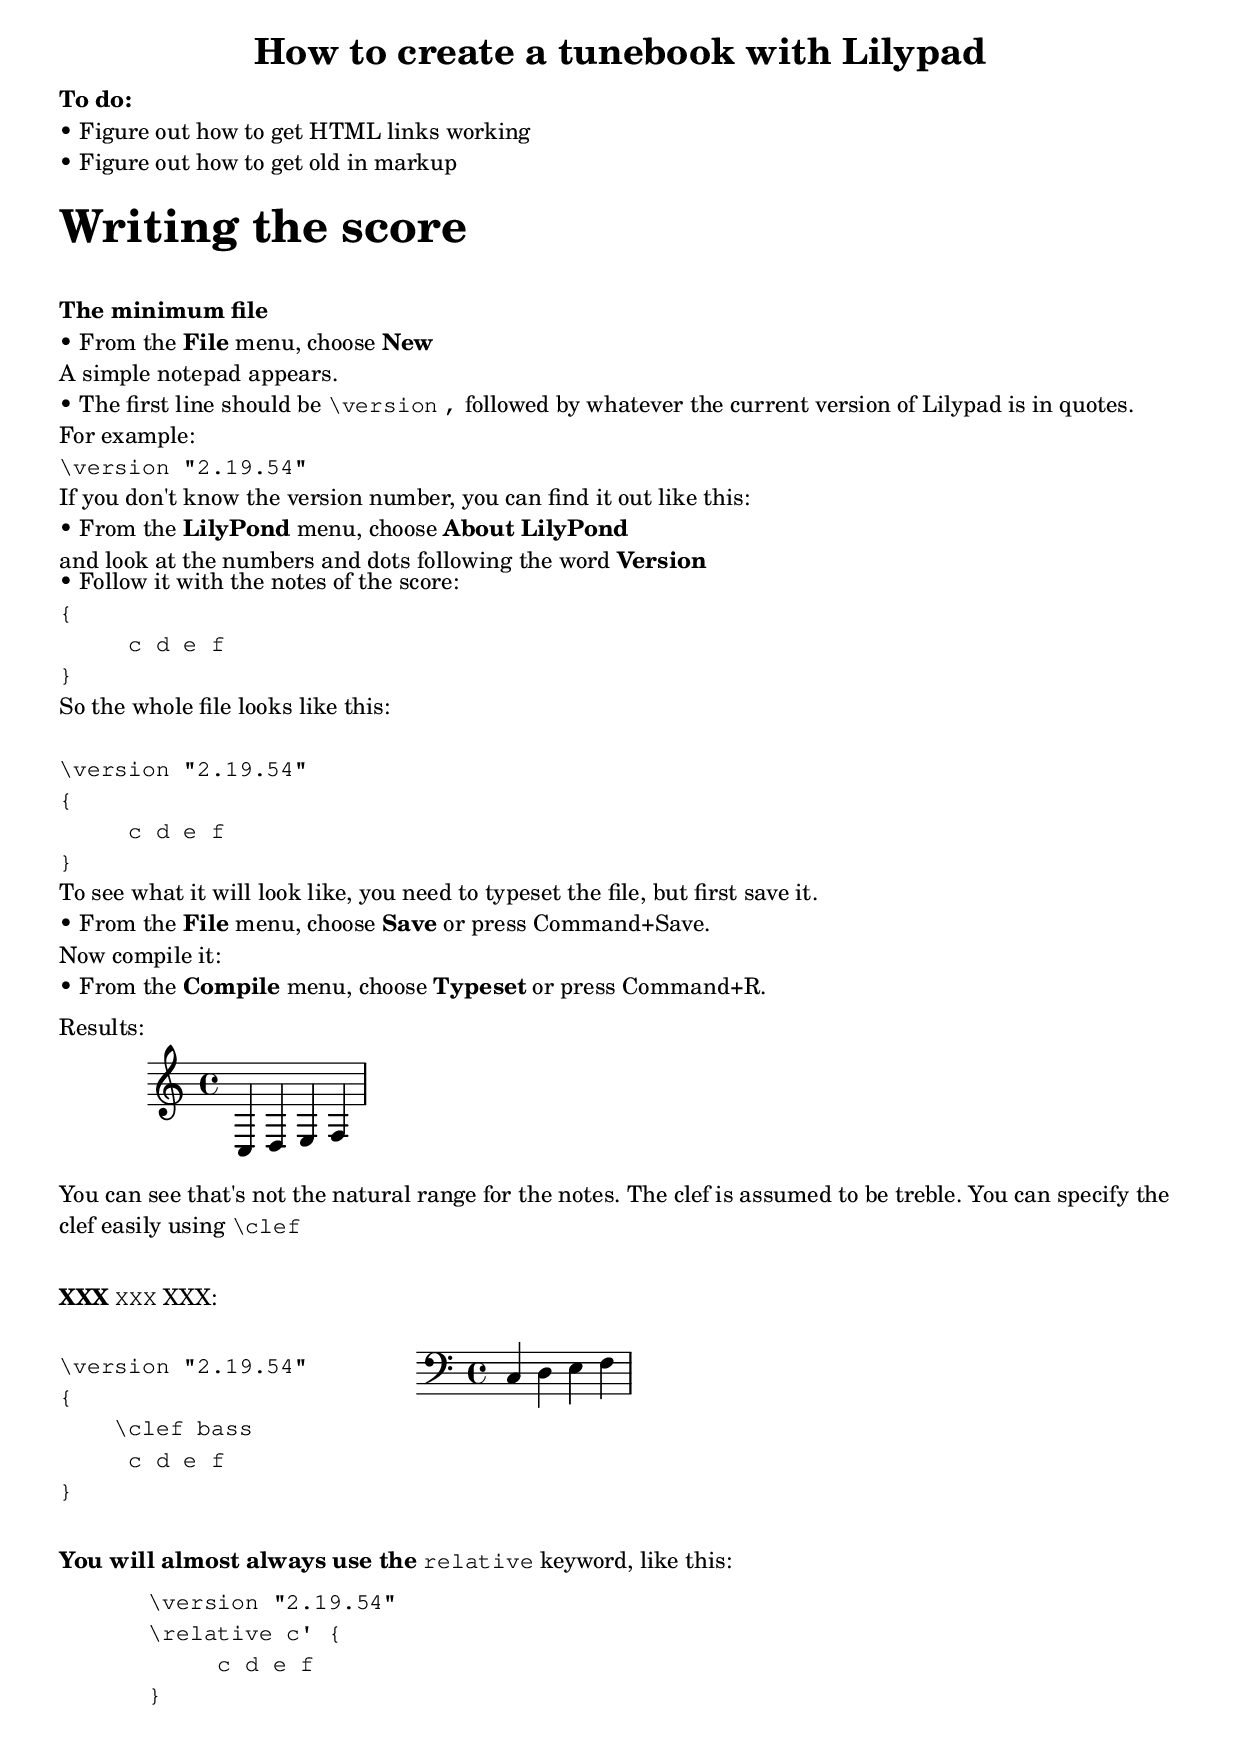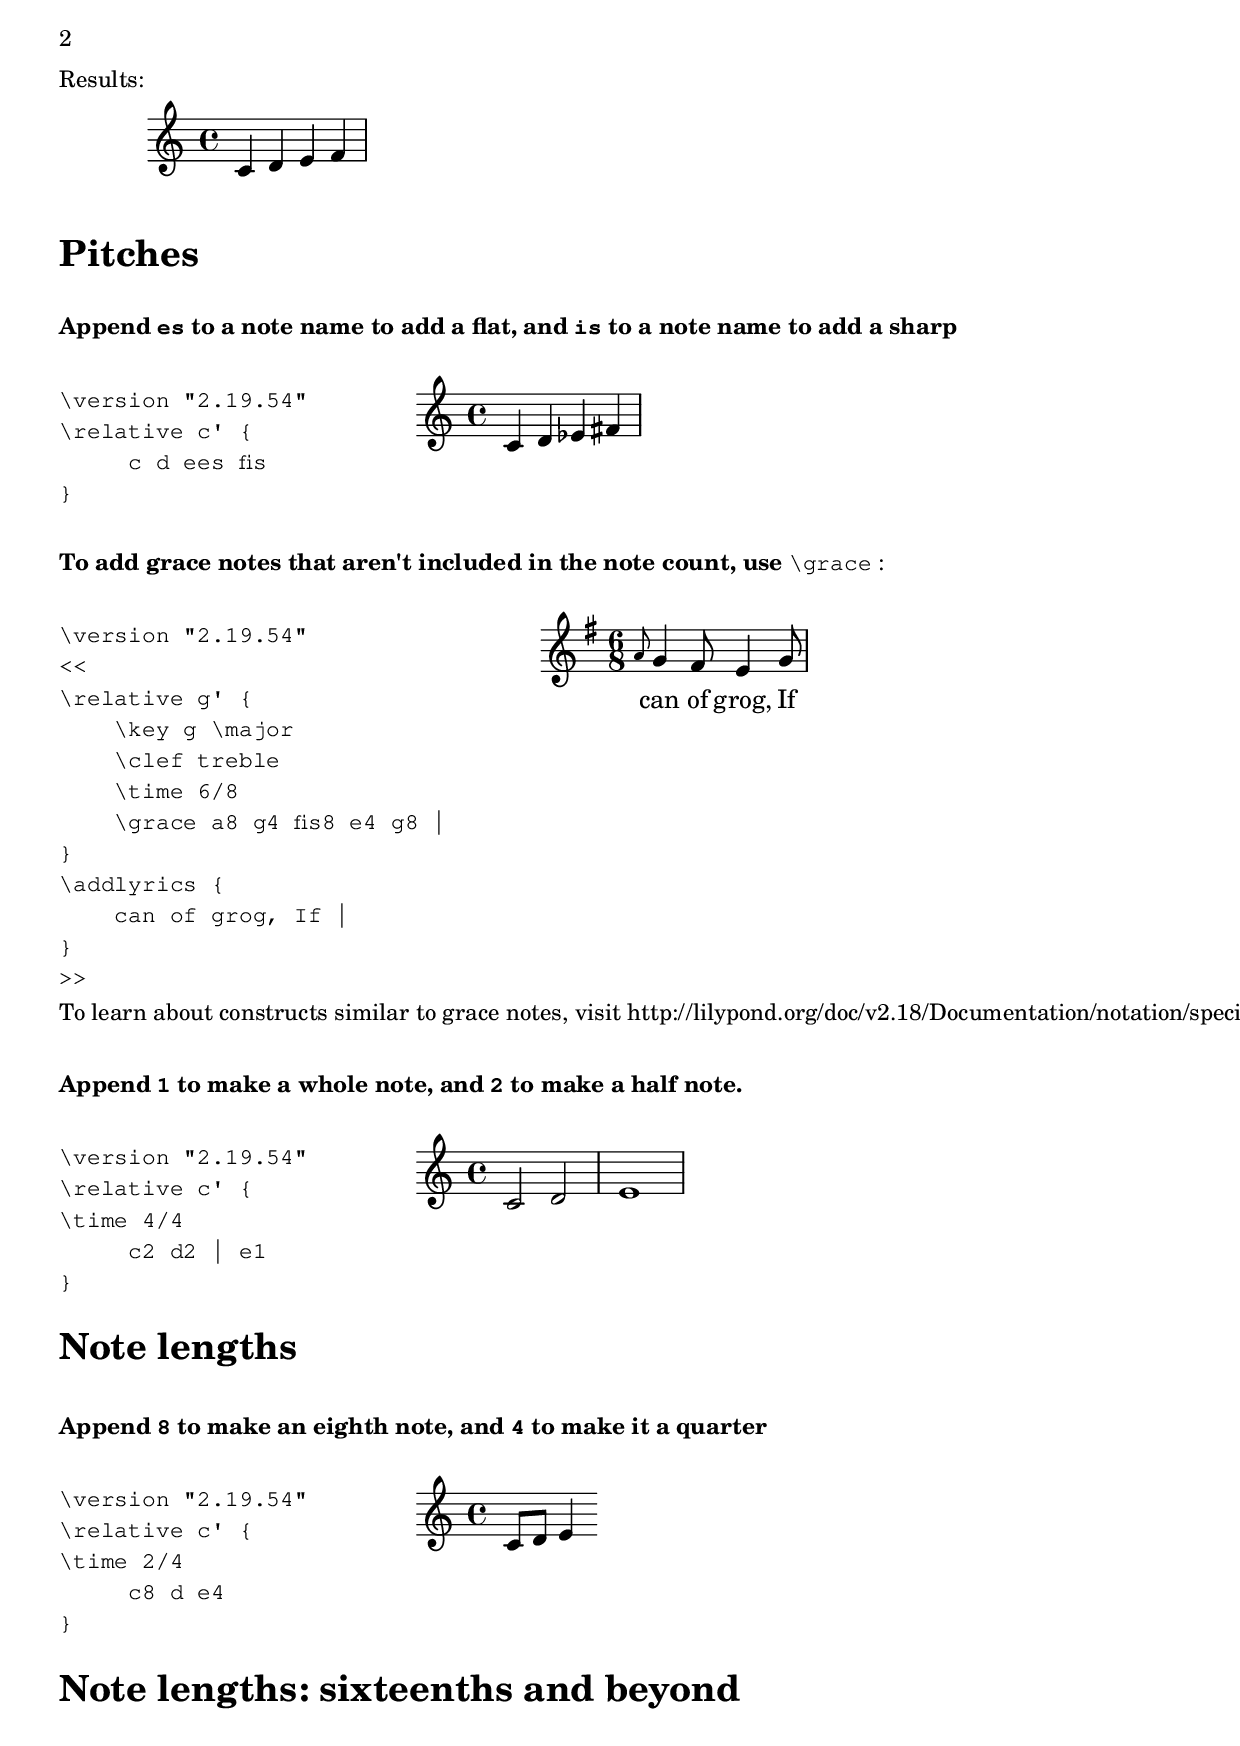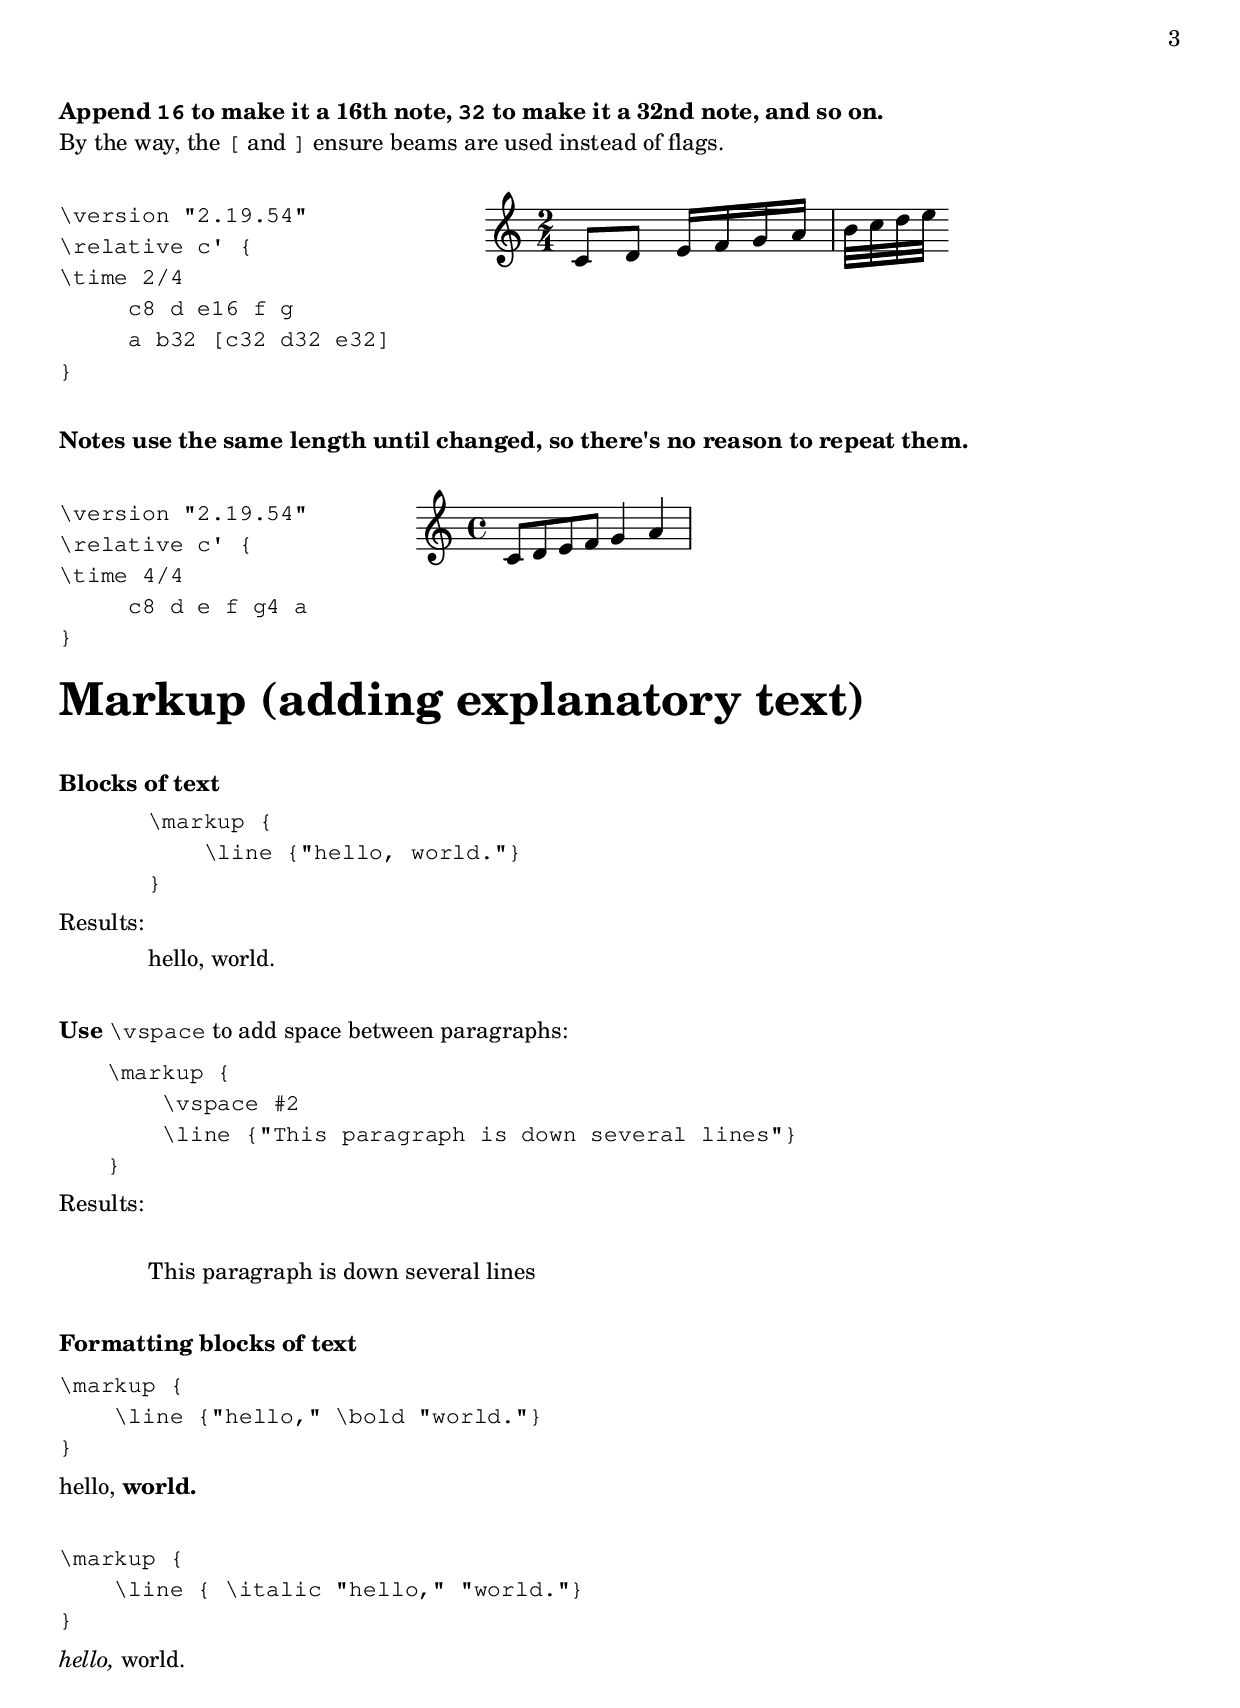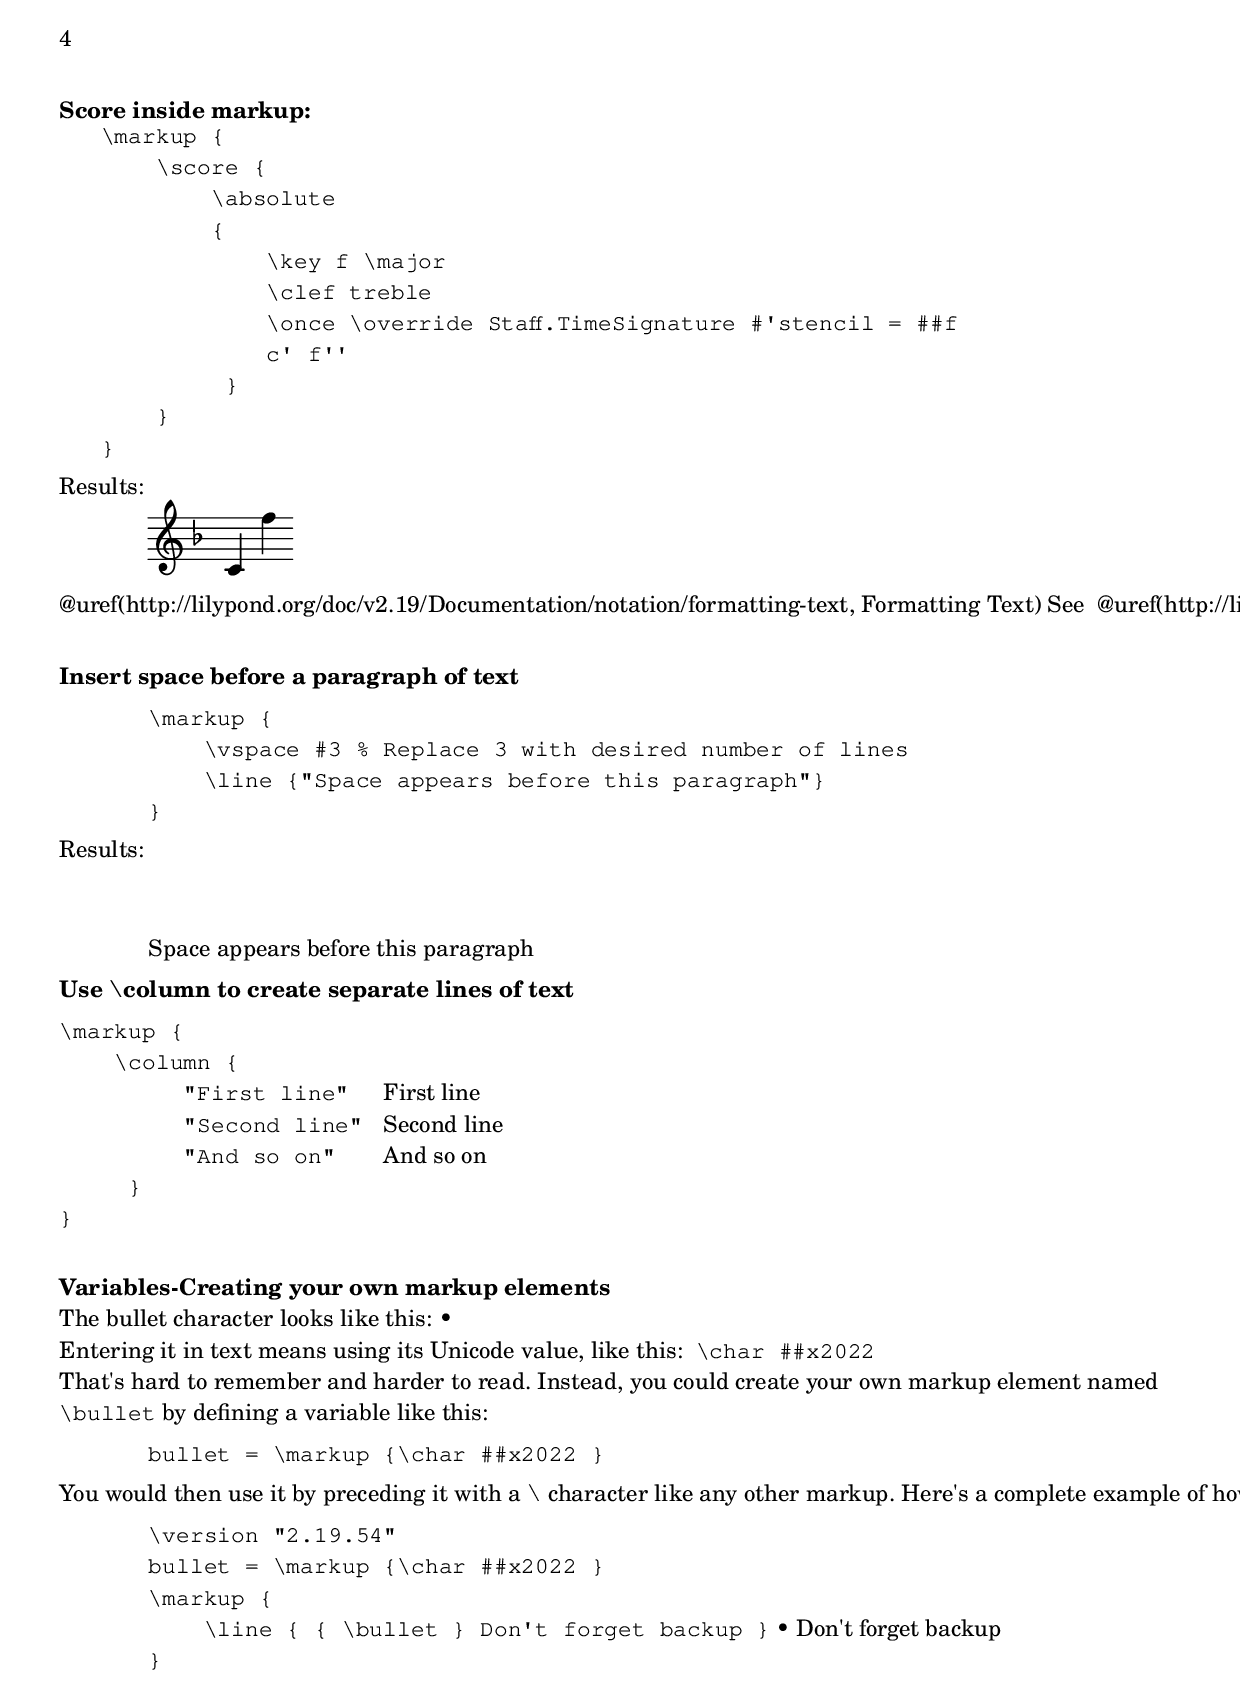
% Minimum Lilypad version required for the non-music variables feature
% \include "settings.ly"

\header {
  	title = "How to create a tunebook with Lilypad"
}

bullet = \markup { \char ##x2022 }

%{ ***********************************
   * MULTILINE COMMENT TEMPLATE
   * 
   ********************************* 
%}


%{ ***********************************
   * TEMPLATE for score inside markup
   * Using 2-column format
   ***********************************

\markup {
	\vspace #2
	\column {
		\line \bold { "XXX" } 
		"Explanation"
		\line { \typewriter {"XXX"} }
	}
}


\markup {
	\vspace #1
	\column {
		\hspace #8 \column \typewriter {
			"\\version \"2.19.54\" "  
			"\\relative c' {"
			"     XXX"
			"}"
		}
	}
	\column {
		\line { " " }
		\score {
			\relative c' {
				XXX
			}
		}
	}	
}

*********************************** %}


\markup {
	\vspace #1
	\column {
		\line \bold { "To do:" } 
		\wordwrap {  { \bullet } Figure out how to get HTML links working }
		\wordwrap {  { \bullet } Figure out how to get old in markup }
	}
}

%{ ***********************************
   * 
   * WRITING THE SCORE 1.
   * 
   *********************************** 
%}

\markup {
	\vspace #2
	\fontsize #6
	\line \bold { "Writing the score" } 
}


\markup {

	\vspace #2
	\column {
		\bold { "The minimum file" } 
		\line {  { \bullet } "From the" \bold { File } "menu, choose" \bold "New" }
		"A simple notepad appears."

		\wordwrap {  { \bullet } "The first line should be" \typewriter { "\\version",} followed by whatever the current version of Lilypad is in quotes. }
		"For example:"
		\typewriter {"\\version \"2.19.54\"" }
		"If you don't know the version number, you can find it out like this:"
		\wordwrap {  { \bullet } "From the" \bold { LilyPond } "menu, choose" \bold {About LilyPond} "and look at the numbers and dots following the word" \bold "Version" }
		\line {  { \bullet } "Follow it with the notes of the score:"}
		\typewriter {
         	"{"
         	"     c d e f"
         	"}"
		}
		"So the whole file looks like this:"
		\hspace #8 \column {
			\typewriter {
         		"\\version \"2.19.54\" "  
         		"{"
         		"     c d e f"
         		"}"
			}
		"To see what it will look like, you need to typeset the file, but first save it."
		\line {  { \bullet } "From the" \bold { File } "menu, choose" \bold "Save" or press Command+Save. }
		"Now compile it:" 
		\line {  { \bullet } "From the" \bold { Compile } "menu, choose" \bold "Typeset" or press Command+R. } 
		}
	}
}

\markup {
	\vspace #1
	\line { "Results:" }
	\hspace #0
}

{
	c d e f
}

%{ ***********************************
   * 
   * WRITING THE SCORE 2.
   * 
   ********************************* 
%}


\markup {
	\vspace #1
	\wordwrap { 
		You can see that's not the natural range for the notes.
		The clef is assumed to be treble. You can specify the clef easily
		using \typewriter { "\\clef" }
	}
}



\markup {
	\vspace #2
	\line \bold { "XXX" } 
	\typewriter {"XXX"} {"XXX:"}
}

\markup {
	\vspace #1
	\column {
		\hspace #8 \column \typewriter {
			"\\version \"2.19.54\" "  
			"{"
			"    \\clef bass"
			"     c d e f"
			"}"
		}
	}
	\column {
		\line { " " }
		\score {
			\absolute {
				\clef bass
				{ c d e f }
			}	
			
		}
	}	
}










\markup {
	\vspace #2
	\line \bold { "You will almost always use the" } 
	\typewriter {"relative"} {"keyword, like this:"}
}

\markup {
	\vspace #1
	\hspace #8 \column \typewriter {
         "\\version \"2.19.54\" "  
         "\\relative c' {"
         "     c d e f"
         "}"
	}
}

\markup {
	\vspace #1
	\line { "Results:" }
	\hspace #0
}

\relative c' {
	c d e f
}

%{ ***********************************
   * 
   * Sharps and flats
   * 
   ********************************* 
%}

\markup {
	\vspace #2
	\fontsize #4
	\line \bold { "Pitches" } 
}


\markup {
	\vspace #2
	\line 
	{   \bold { "Append" \typewriter {"es"} { "to a note name to add a flat,"}
		{"and"} \typewriter {"is"} {"to a note name to add a sharp"} }
	} 
}

\markup {
	\vspace #1
	\column {
		\hspace #8 \column \typewriter {
	         "\\version \"2.19.54\" "  
	         "\\relative c' {"
	         "     c d ees fis"
	         "}"
		}
	}
	\column {
		\line { " " }
		\score {
			\relative c' {
				c d ees fis
			}
		}
	}	
}

%{ ***********************************
   * 
   * Grace note
   * 
   ********************************* 
%}

\markup {
	\vspace #2
	\line \bold { "To add grace notes that aren't included in the note count, use" } 
	\typewriter {"\\grace"} {":"}
}

\markup {
	\vspace #1
	\column {
		\hspace #8 \column \typewriter {
			"\\version \"2.19.54\" "  
			"<<"
			"\\relative g' {"
			"    \\key g \\major"
			"    \\clef treble"
			"    \\time 6/8"
			"    \\grace a8 g4 fis8 e4 g8 |"
			"}"
			"\\addlyrics {"
			"    can of grog, If |"
			"}"
			">>"
		}
	}
	\column {
		\line { " " }
		\score {
			<<
			\relative g' {
				\key g \major
				\clef treble
				\time 6/8
				\grace a8 g4 fis8 e4 g8 |
			}
			\addlyrics {
				can of grog, If |
			}
			>>
		}
	}	
}

\markup {
	\vspace #1
	\line {"To learn about constructs similar to grace notes, visit http://lilypond.org/doc/v2.18/Documentation/notation/special-rhythmic-concerns"}
}


%{ ***********************************
   * 
   * Note length #1: Whole and half
   * 
   ********************************* 
%}

\markup {
	\vspace #2
	\line 
	{   \bold { "Append" \typewriter {"1"} { "to make a whole note,"}
		{"and"} \typewriter {"2"} {"to make a half note."} }
	} 
}

\markup {
	\vspace #1
	\column {
		\hspace #8 \column \typewriter {
			"\\version \"2.19.54\" "  
			"\\relative c' {"
			"\\time 4/4"
         	"     c2 d2 | e1"
 			"}"
		}
	}
	\column {
		\line { " " }
		\score {
			\relative c' {
			\time 4/4
				 c2 d2 | e1
			}
		}
	}	
}

%{ ***********************************
   * 
   * Note length #2: Quarters and eighths
   * 
   ********************************* 
%}

\markup {
	\vspace #2
	\fontsize #4
	\line \bold { "Note lengths" } 
}


\markup {
	\vspace #2
	\line 
	{   \bold { "Append" \typewriter {"8"} { "to make an eighth note,"}
		{"and"} \typewriter {"4"} {"to make it a quarter"} }
	} 
}

\markup {
	\vspace #1
	\column {
		\hspace #8 \column \typewriter {
			"\\version \"2.19.54\" "  
			"\\relative c' {"
			"\\time 2/4"
			"     c8 d e4"
			"}"
		}
	}
	\column {
		\line { " " }
		\score {
			\relative c' {
				c8 d e4
			}
		}
	}	
}



%{ ***********************************
   * 
   * Note length #3: Sixteenths, etc
   * 
   ********************************* 
%}

\markup {
	\vspace #2
	\fontsize #4
	\line \bold { "Note lengths: sixteenths and beyond" } 
}

\markup {
	\vspace #2
	\column {
		\wordwrap \bold { "Append" \typewriter 16 "to make it a 16th note," \typewriter 32 "to make it a 32nd note, and so on." }
		\wordwrap { "By the way, the" \typewriter [  and 
			\typewriter ] ensure beams are used instead of flags.  }
	}
}

\markup {
	\vspace #1
	\column {
		\hspace #8 \column \typewriter {
			"\\version \"2.19.54\" "  
			"\\relative c' {"
			"\\time 2/4"
			"     c8 d e16 f g"
			"     a b32 [c32 d32 e32]"
			"}"
		}
	}
	\column {
		\line { " " }
		\score {
			\relative c' {
			\time 2/4
				c8 d e16 f g
				a b32 [c32 d32 e32]
				
			}
		}
	}	
}





%{ ***********************************
   * 
   * Note length #4
   * 
   ********************************* 
%}

\markup {
	\vspace #2
	\line 
	{   \bold { "Notes use the same length until changed, so there's no reason to repeat them."}
		 
	} 
}

\markup {
	\vspace #1
	\column {
		\hspace #8 \column \typewriter {
			"\\version \"2.19.54\" "  
			"\\relative c' {"
			"\\time 4/4"
         	"     c8 d e f g4 a"
 			"}"
		}
	}
	\column {
		\line { " " }
		\score {
			\relative c' {
			\time 4/4
				c8 d e f g4 a
			}
		}
	}	
}



 
%{ ***********************************
   * 
   * MARKUP (Explanatory text)
   * 
   ********************************* 
%}

%{ ***********************************
   * TEMPLATE FOR MULTIPLE LINES
   * OF MARKUP TEXT
   ********************************* 
\markup {
	\line \bold { "Use "} { \typewriter "\\column " } 
	{ "to start new lines of text" }
}
\markup {
	\vspace #1
	\column \typewriter {
		"First line"
		"Second line"
		"And so on"
	}
}

%}

%{ ***********************************
   * TEMPLATE for score inside markup
   * Using 2-column format
   ***********************************

\markup {
	\vspace #2
	\line \bold { "XXX" } 
	\typewriter {"XXX"} {"XXX:"}
}

\markup {
	\vspace #1
	\column {
		\hspace #8 \column \typewriter {
			"\\version \"2.19.54\" "  
			"\\relative c' {"
			"     XXX"
			"}"
		}
	}
	\column {
		\line { " " }
		\score {
			\relative c' {
				XXX
			}
		}
	}	
}

   ********************************* %}



\markup {
	\vspace #2
	\fontsize #6
	\line \bold { "Markup (adding explanatory text)" } 
}

\markup {
	\vspace #2
	\line \bold { "Blocks of text" }
}
\markup {
	\hspace #8
	\vspace #1
	\column \typewriter {
		"\\markup {"
		"    \\line {\"hello, world.\"}"
		"}"
	}
}

\markup {
	\vspace #1
	\line { "Results:" }
}

\markup {
	\hspace #8
	\vspace #1
	\line { "hello, world." }
}



\markup {
	\vspace #2
	\line \bold { "Use" } { \typewriter "\\vspace" } { "to add space between paragraphs:" } 
}

\markup {
	\vspace #1
	 \hspace #4 \column \typewriter {
		"\\markup {"
		"    \\vspace #2"
		"    \\line {\"This paragraph is down several lines\"}"
		"}"
	}
}

\markup {
	\vspace #1
	\line { "Results:" }
}

\markup {
	\hspace #8
	\vspace #2
	\line {"This paragraph is down several lines"} 
}

\markup {
	\vspace #2
	\line \bold { "Formatting blocks of text" }
}
\markup {
	\vspace #1
	\column \typewriter {
		"\\markup {"
		"    \\line {\"hello,\" \\bold \"world.\"}"
		"}"
	}
}

\markup {
	\vspace #1
	\line {"hello," \bold "world."}
}

\markup {
	\vspace #2
	\column \typewriter {
		"\\markup {"
		"    \\line { \\italic \"hello,\" \"world.\"}"
		"}"
	}
}

\markup {
	\vspace #1
	\line { \italic "hello,""world."}
}



%{ ***********************************
   * TEMPLATE for score inside markup
   ***********************************
\markup {
	\line \bold { "What this is" }
}
\markup {
	\score {
		\absolute {
			\key f \major
			\clef treble
			\once \override Staff.TimeSignature #'stencil = ##f 
			c' f'' 
		}
	}
}

   ********************************* %}





% Display range and key. They are side by side,
% so they each get a column.
% Nest \score inside \markup to get 2 columns
\markup {
	\vspace #2
	\line 
	\bold { "Score inside markup:" }
}
\markup {
	\hspace #4 \column \typewriter {
		"\\markup {"
		"    \\score {"
		"        \\absolute"
		"        {"
		"            \\key f \\major"
		"            \\clef treble"
		"            \\once \\override Staff.TimeSignature #'stencil = ##f"
		"            c' f''"
		"         }"
		"    }"
		"}"
	}
}

\markup {
	\vspace #1
	\line { "Results:" }
}

\markup {
	\vspace #1
	\score {
		\absolute {
			\key f \major
			\clef treble
			% Suppress time signature
			% I think this also works:  \omit Staff.TimeSignature
			\once \override Staff.TimeSignature #'stencil = ##f 
			 c' f'' 
		}
	}
} % markup




\markup {
	\vspace #1
	 @uref(http://lilypond.org/doc/v2.19/Documentation/notation/formatting-text, Formatting Text)
	\line { "See  @uref(http://lilypond.org/doc/v2.19/Documentation/notation/formatting-text, Formatting Text)" }
}




\markup {
	\vspace #2
	\line \bold { "Insert space before a paragraph of text" }
}
\markup {
	\hspace #8
	\vspace #1
		\column \typewriter {
		"\\markup {"
		"    \\vspace #3 % Replace 3 with desired number of lines"
		"    \\line {\"Space appears before this paragraph\"}"
		"}"
	}
}


\markup {
	\vspace #1
	\line { "Results:" }
}

\markup {
	\hspace #8
	\vspace #3 % Replace 3 with desired number of lines 
	\line {"Space appears before this paragraph"}
}

\markup {
	\vspace #1
	\line \bold { "Use \\column to create separate lines of text" }
}

\markup {
	\vspace #1
	\column \typewriter {
		"\\markup {"
		"    \\column {"
		"         \"First line\" "
		"         \"Second line\" "
		"         \"And so on\" "
		"     }"
		"}"
	}
	
	\column {
		\line {" "}
		\line { " " }
		"First line"
		"Second line"
 		"And so on"
	}
}


%{ ***********************************
   * 
   * VARIABLES
   * 
   *********************************** 
%}

\markup {
	\vspace #2
	\column {
		\line \bold { "Variables-Creating your own markup elements" } 
		\line { "The bullet character looks like this:" \bullet }
		\line { "Entering it in text means using its Unicode value, like this: " \typewriter { "\\char ##x2022" } }

		\wordwrap { 
			"That's hard to remember and harder to read. Instead, you could create your own markup element named "  
			\typewriter {"\\bullet"}  
			"by defining a variable like this:" 
		}
	}
}

\markup {
	\vspace #1
	\hspace #8 \column {
		\line \typewriter {
			"bullet = \\markup {\\char ##x2022 }"
		}
	}
}

\markup {
	\vspace #1
	\column {
		\wordwrap { 
			"You would then use it by preceding it with a \\ character like any other markup. Here's a complete example of how you'd use it. Save this as a file and compile it:"
		}
	}
}

\markup {
	\vspace #1
	\hspace #8 \column {
		\typewriter {
				"\\version \"2.19.54\" "  
				"bullet = \\markup {\\char ##x2022 }"
				"\\markup {"
				"    \\line { { \bullet } Don't forget backup }"				"}"
		}
	}
	\column {
		\line { " " }
		\line { " " }
		\line { " " }
		\line { { \bullet } Don't forget backup }
	}

}

\markup {
	\vspace #9 \line \bold { "SPECIMEN:" }
	
}


\markup {
	\column {
	}
}

